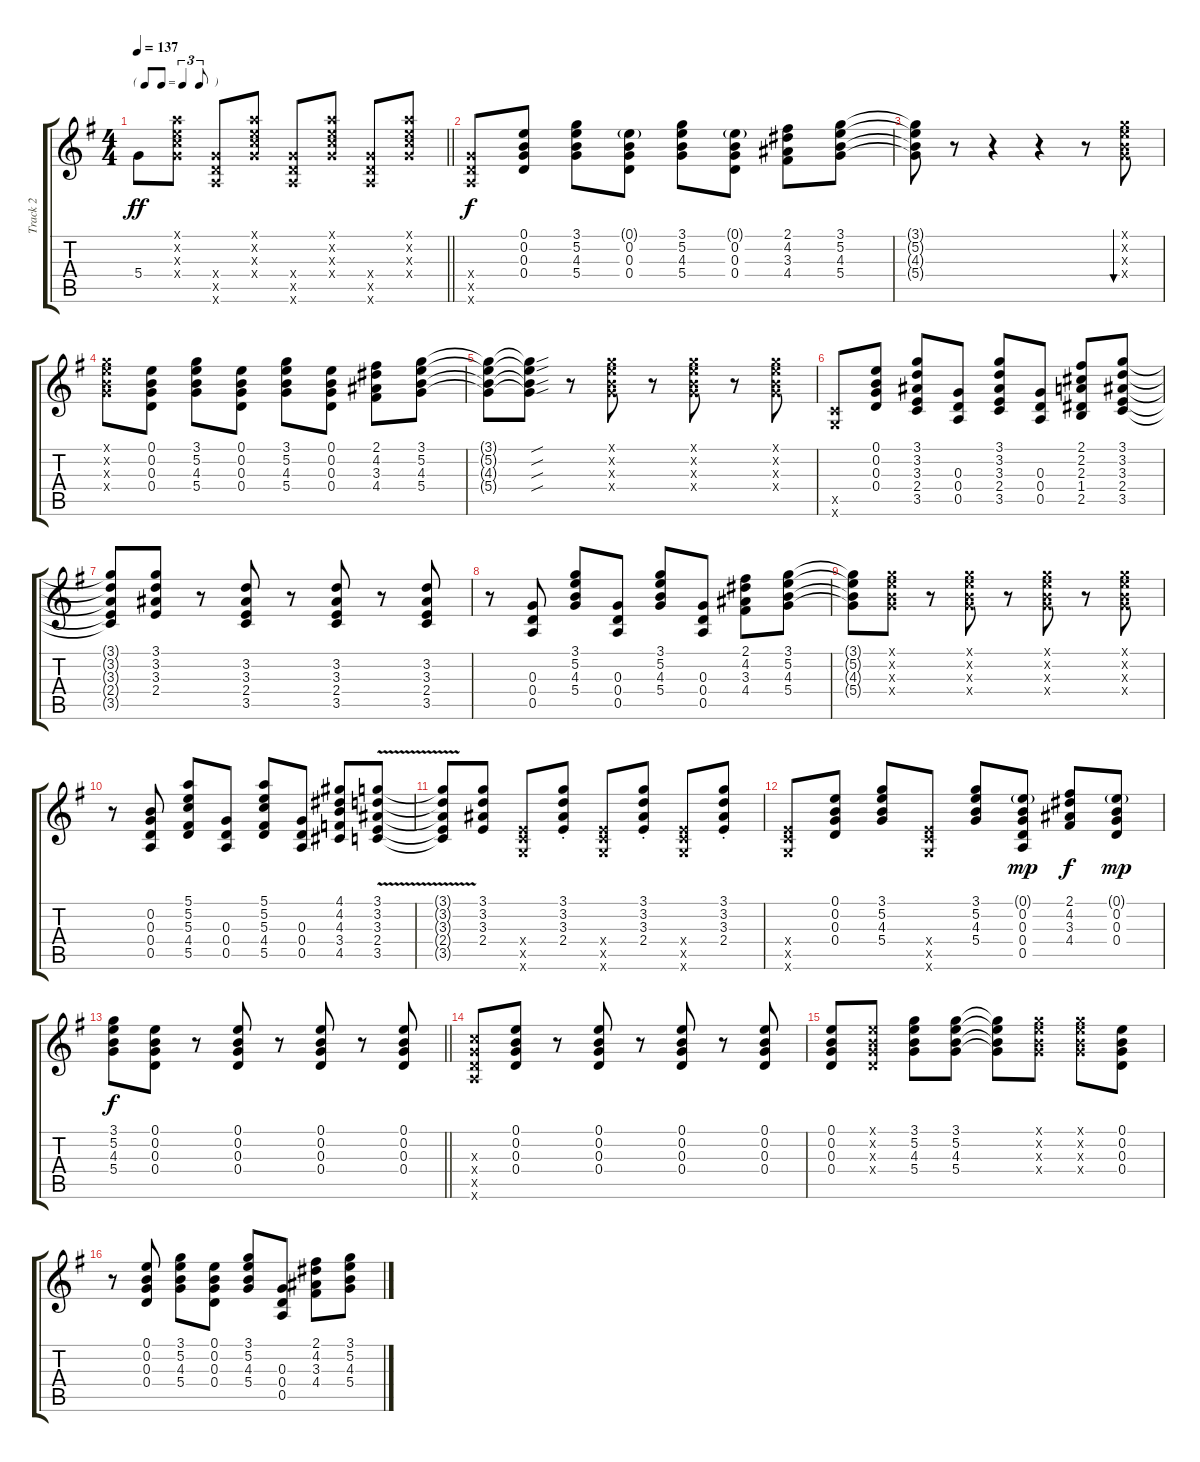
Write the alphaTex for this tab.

\track ("Track 2" "Track 2") {instrument electricguitarjazz}
\staff {score tabs}
\tuning (E4 B3 G3 D3 A2 E2) {hide}
\ts (4 4)
\tf triplet8th
\tempo 137
\clef g2
\barLineRight lightlight
\ks g
5.4.8{dy ff} (5.1{x} 5.2{x} 5.3{x} 5.4{x}).8 (5.4{x} 5.5{x} 5.6{x}).8 (5.1{x} 5.2{x} 5.3{x} 5.4{x}).8 (5.4{x} 5.5{x} 5.6{x}).8 (5.1{x} 5.2{x} 5.3{x} 5.4{x}).8 (5.4{x} 5.5{x} 5.6{x}).8 (5.1{x} 5.2{x} 5.3{x} 5.4{x}).8 |
(5.4{x} 5.5{x} 5.6{x}).8{dy f} (0.1 0.2 0.3 0.4).8 (3.1 5.2 4.3 5.4).8 (0.1{g} 0.2 0.3 0.4).8 (3.1 5.2 4.3 5.4).8 (0.1{g} 0.2 0.3 0.4).8 (2.1 4.2 3.3 4.4).8 (3.1 5.2 4.3 5.4).8 |
(3.1{t} 5.2{t} 4.3{t} 5.4{t}).8 r.8 r.4 r.4 r.8 (3.1{x} 5.2{x} 4.3{x} 5.4{x}).8{bu 120} |
(3.1{x} 5.2{x} 4.3{x} 5.4{x}).8 (0.1 0.2 0.3 0.4).8 (3.1 5.2 4.3 5.4).8 (0.1 0.2 0.3 0.4).8 (3.1 5.2 4.3 5.4).8 (0.1 0.2 0.3 0.4).8 (2.1 4.2 3.3 4.4).8 (3.1 5.2 4.3 5.4).8 |
(3.1{t} 5.2{t} 4.3{t} 5.4{t}).8 (3.1{sou t} 5.2{sou t} 4.3{sou t} 5.4{sou t}).8 r.8 (3.1{x} 5.2{x} 4.3{x} 5.4{x}).8 r.8 (3.1{x} 5.2{x} 4.3{x} 5.4{x}).8 r.8 (3.1{x} 5.2{x} 4.3{x} 5.4{x}).8 |
(3.5{x} 3.6{x}).8 (0.1 0.2 0.3 0.4).8 (3.1 3.2 3.3 2.4 3.5).8 (0.3 0.4 0.5).8 (3.1 3.2 3.3 2.4 3.5).8 (0.3 0.4 0.5).8 (2.1 2.2 2.3 1.4 2.5).8 (3.1 3.2 3.3 2.4 3.5).8 |
(3.1{t} 3.2{t} 3.3{t} 2.4{t} 3.5{t}).8 (3.1 3.2 3.3 2.4).8 r.8 (3.2 3.3 2.4 3.5).8 r.8 (3.2 3.3 2.4 3.5).8 r.8 (3.2 3.3 2.4 3.5).8 |
r.8 (0.3 0.4 0.5).8 (3.1 5.2 4.3 5.4).8 (0.3 0.4 0.5).8 (3.1 5.2 4.3 5.4).8 (0.3 0.4 0.5).8 (2.1 4.2 3.3 4.4).8 (3.1 5.2 4.3 5.4).8 |
(3.1{t} 5.2{t} 4.3{t} 5.4{t}).8 (3.1{x} 5.2{x} 4.3{x} 5.4{x}).8 r.8 (3.1{x} 5.2{x} 4.3{x} 5.4{x}).8 r.8 (3.1{x} 5.2{x} 4.3{x} 5.4{x}).8 r.8 (3.1{x} 5.2{x} 4.3{x} 5.4{x}).8 |
r.8 (0.2 0.3 0.4 0.5).8 (5.1 5.2 5.3 4.4 5.5).8 (0.3 0.4 0.5).8 (5.1 5.2 5.3 4.4 5.5).8 (0.3 0.4 0.5).8 (4.1 4.2 4.3 3.4 4.5).8 (3.1{v} 3.2{v} 3.3{v} 2.4{v} 3.5{v}).8 |
(3.1{t} 3.2{t} 3.3{t} 2.4{t} 3.5{t}).8 (3.1 3.2 3.3 2.4).8 (2.4{x} 3.5{x} 3.6{x}).8 (3.1{st} 3.2{st} 3.3{st} 2.4{st}).8 (2.4{x} 3.5{x} 3.6{x}).8 (3.1{st} 3.2{st} 3.3{st} 2.4{st}).8 (2.4{x} 3.5{x} 3.6{x}).8 (3.1{st} 3.2{st} 3.3{st} 2.4{st}).8 |
(2.4{x} 3.5{x} 3.6{x}).8 (0.1 0.2 0.3 0.4).8 (3.1 5.2 4.3 5.4).8 (2.4{x} 3.5{x} 3.6{x}).8 (3.1 5.2 4.3 5.4).8 (0.1{g} 0.2 0.3 0.4 0.5).8{dy mp} (2.1 4.2 3.3 4.4).8{dy f} (0.1{g} 0.2 0.3 0.4).8{dy mp} |
\barLineRight lightlight
(3.1 5.2 4.3 5.4).8{dy f} (0.1 0.2 0.3 0.4).8 r.8 (0.1 0.2 0.3 0.4).8 r.8 (0.1 0.2 0.3 0.4).8 r.8 (0.1 0.2 0.3 0.4).8 |
(5.3{x} 5.4{x} 5.5{x} 5.6{x}).8 (0.1 0.2 0.3 0.4).8 r.8 (0.1 0.2 0.3 0.4).8 r.8 (0.1 0.2 0.3 0.4).8 r.8 (0.1 0.2 0.3 0.4).8 |
(0.1 0.2 0.3 0.4).8 (0.1{x} 0.2{x} 0.3{x} 0.4{x}).8 (3.1 5.2 4.3 5.4).8 (3.1 5.2 4.3 5.4).8 (3.1{t} 5.2{t} 4.3{t} 5.4{t}).8 (3.1{x} 5.2{x} 4.3{x} 5.4{x}).8 (3.1{x} 5.2{x} 4.3{x} 5.4{x}).8 (0.1 0.2 0.3 0.4).8 |
r.8 (0.1 0.2 0.3 0.4).8 (3.1 5.2 4.3 5.4).8 (0.1 0.2 0.3 0.4).8 (3.1 5.2 4.3 5.4).8 (0.3 0.4 0.5).8 (2.1 4.2 3.3 4.4).8 (3.1 5.2 4.3 5.4).8
